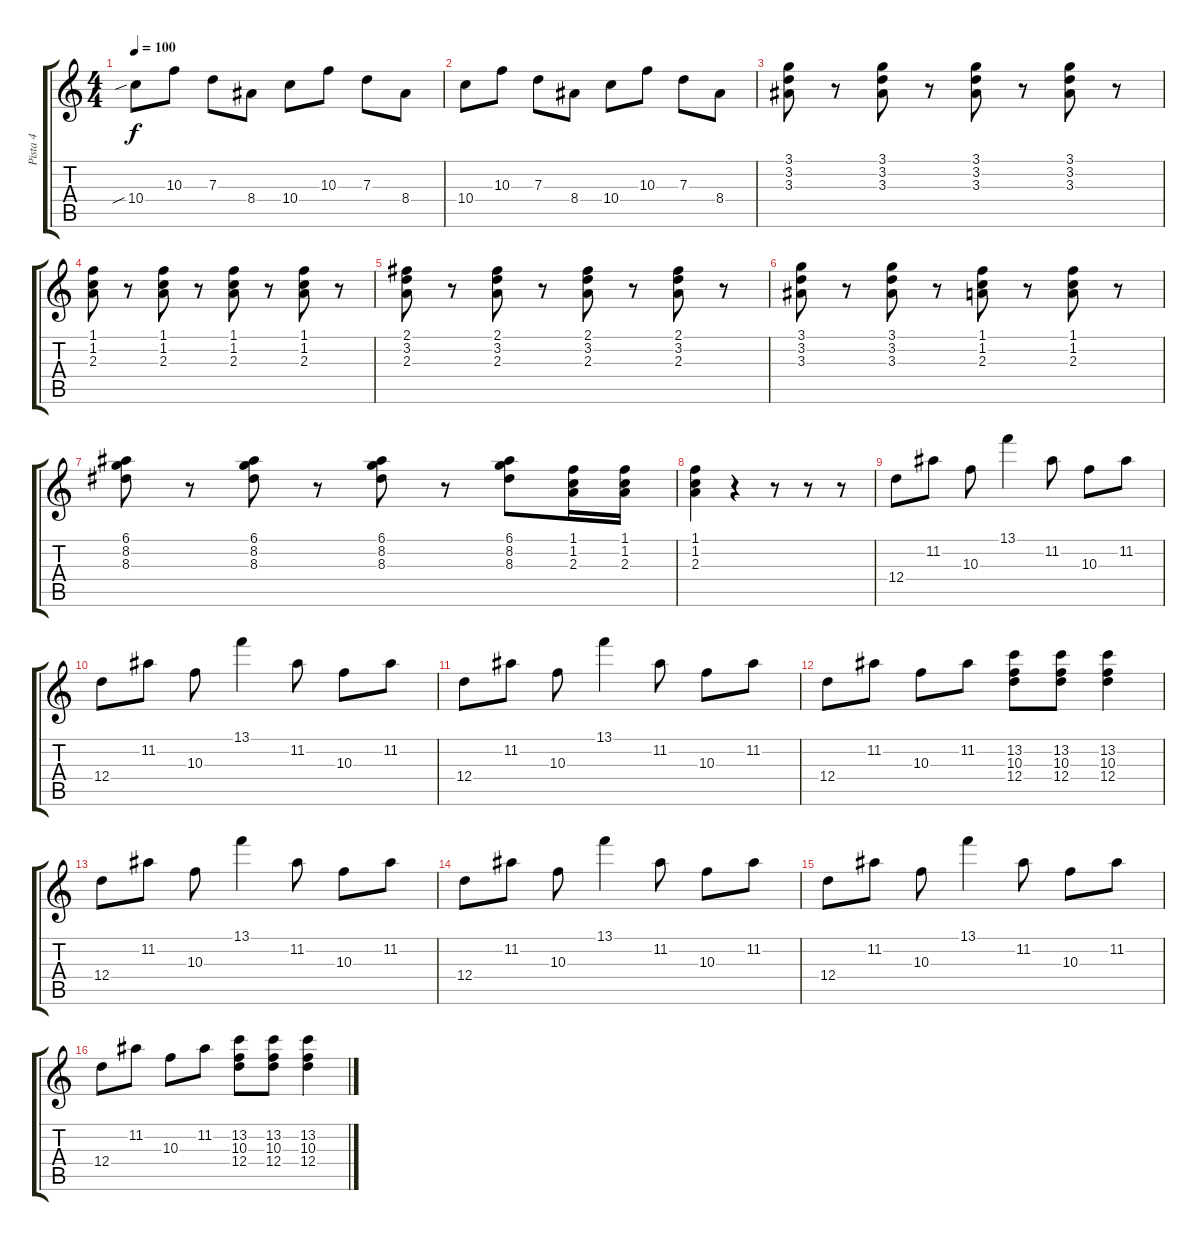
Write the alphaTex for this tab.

\track ("Pista 4" "Pista 4") {instrument electricguitarclean}
\staff {score tabs}
\tuning (E4 B3 G3 D3 A2 E2) {hide}
\ts (4 4)
\tempo 100
\clef g2
\ks c
10.4{sib}.8{dy f} 10.3.8 7.3.8 8.4.8 10.4.8 10.3.8 7.3.8 8.4.8 |
10.4.8 10.3.8 7.3.8 8.4.8 10.4.8 10.3.8 7.3.8 8.4.8 |
(3.1 3.2 3.3).8 r.8 (3.1 3.2 3.3).8 r.8 (3.1 3.2 3.3).8 r.8 (3.1 3.2 3.3).8 r.8 |
(1.1 1.2 2.3).8 r.8 (1.1 1.2 2.3).8 r.8 (1.1 1.2 2.3).8 r.8 (1.1 1.2 2.3).8 r.8 |
(2.1 3.2 2.3).8 r.8 (2.1 3.2 2.3).8 r.8 (2.1 3.2 2.3).8 r.8 (2.1 3.2 2.3).8 r.8 |
(3.1 3.2 3.3).8 r.8 (3.1 3.2 3.3).8 r.8 (1.1 1.2 2.3).8 r.8 (1.1 1.2 2.3).8 r.8 |
(6.1 8.2 8.3).8 r.8 (6.1 8.2 8.3).8 r.8 (6.1 8.2 8.3).8 r.8 (6.1 8.2 8.3).8 (1.1 1.2 2.3).16 (1.1 1.2 2.3).16 |
(1.1 1.2 2.3).4 r.4 r.8 r.8 r.8 |
12.4.8{volume 12} 11.2.8 10.3.8 13.1.4 11.2.8 10.3.8 11.2.8 |
12.4.8 11.2.8 10.3.8 13.1.4 11.2.8 10.3.8 11.2.8 |
12.4.8 11.2.8 10.3.8 13.1.4 11.2.8 10.3.8 11.2.8 |
12.4.8 11.2.8 10.3.8 11.2.8 (13.2 10.3 12.4).8 (13.2 10.3 12.4).8 (13.2 10.3 12.4).4 |
12.4.8 11.2.8 10.3.8 13.1.4 11.2.8 10.3.8 11.2.8 |
12.4.8 11.2.8 10.3.8 13.1.4 11.2.8 10.3.8 11.2.8 |
12.4.8 11.2.8 10.3.8 13.1.4 11.2.8 10.3.8 11.2.8 |
12.4.8 11.2.8 10.3.8 11.2.8 (13.2 10.3 12.4).8 (13.2 10.3 12.4).8 (13.2 10.3 12.4).4
